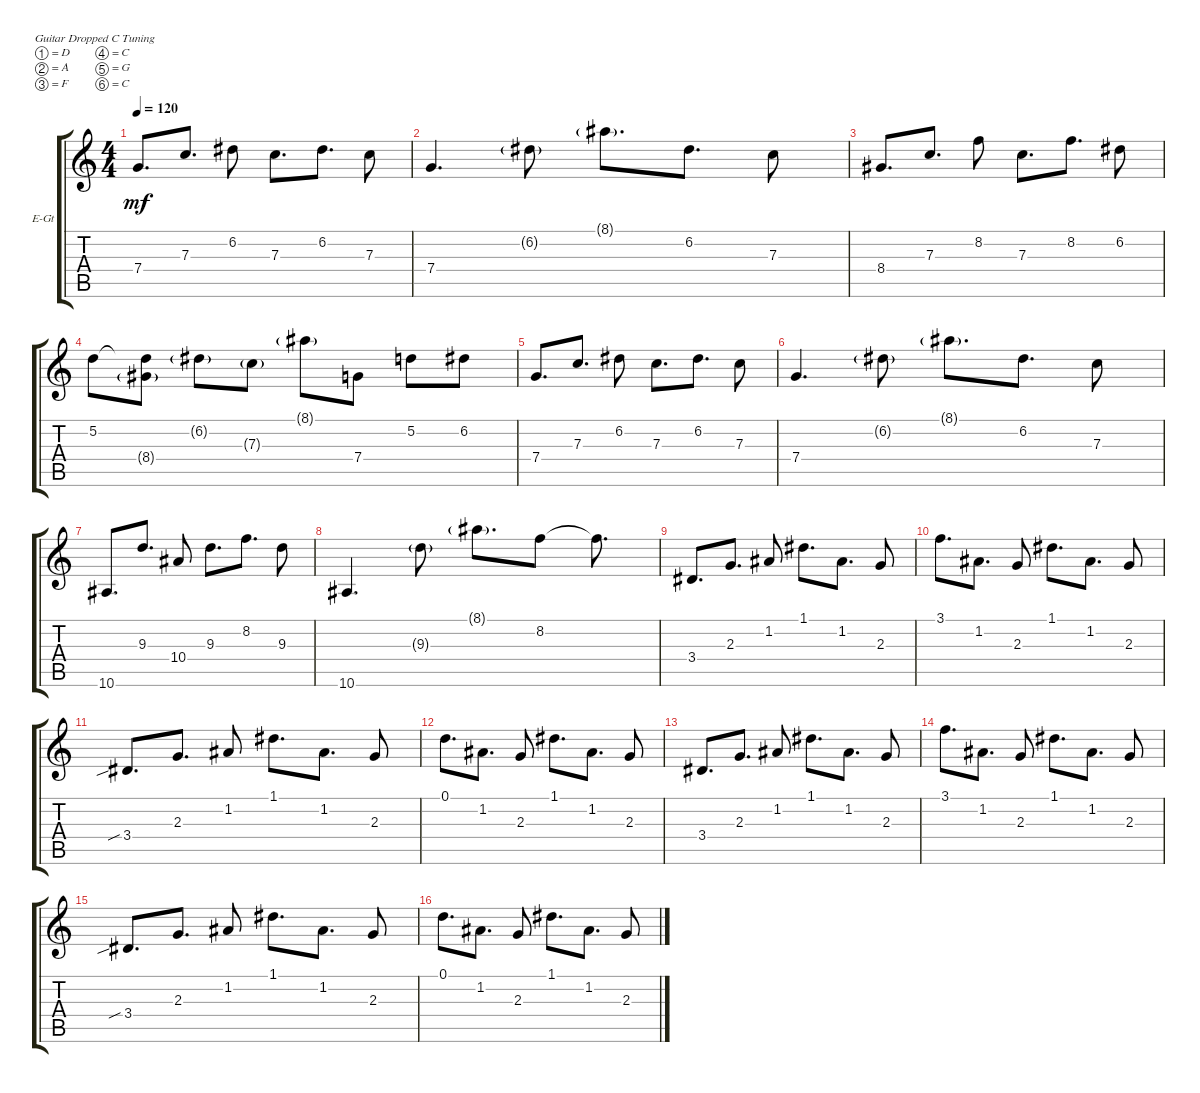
\defaultSystemsLayout 4
\bracketExtendMode groupsimilarinstruments
\firstSystemTrackNameOrientation horizontal
\otherSystemsTrackNameOrientation horizontal
\track ("Uruha I" "E-Gt") {instrument distortionguitar}
\staff {score tabs}
\tuning (D4 A3 F3 C3 G2 C2)
\ts (4 4)
\tempo 120
\clef g2
\ks c
7.4.8{d dy mf} 7.3.8{d} 6.2.8 7.3.8{d} 6.2.8{d} 7.3.8 |
7.4.4{d} 6.2{g}.8 8.1{g}.8{d} 6.2.8{d} 7.3.8 |
8.4.8{d} 7.3.8{d} 8.2.8 7.3.8{d} 8.2.8{d} 6.2.8 |
5.2.8 (8.4{g} 5.2{t}).8 6.2{g}.8 7.3{g}.8 8.1{g}.8 7.4.8 5.2.8 6.2.8 |
7.4.8{d} 7.3.8{d} 6.2.8 7.3.8{d} 6.2.8{d} 7.3.8 |
7.4.4{d} 6.2{g}.8 8.1{g}.8{d} 6.2.8{d} 7.3.8 |
10.6.8{d} 9.3.8{d} 10.4.8 9.3.8{d} 8.2.8{d} 9.3.8 |
10.6.4{d} 9.3{g}.8 8.1{g}.8{d} 8.2.8 8.2{t}.8{d} |
3.4.8{d} 2.3.8{d} 1.2.8 1.1.8{d} 1.2.8{d} 2.3.8 |
3.1.8{d} 1.2.8{d} 2.3.8 1.1.8{d} 1.2.8{d} 2.3.8 |
3.4{sib}.8{d} 2.3.8{d} 1.2.8 1.1.8{d} 1.2.8{d} 2.3.8 |
0.1.8{d} 1.2.8{d} 2.3.8 1.1.8{d} 1.2.8{d} 2.3.8 |
3.4.8{d} 2.3.8{d} 1.2.8 1.1.8{d} 1.2.8{d} 2.3.8 |
3.1.8{d} 1.2.8{d} 2.3.8 1.1.8{d} 1.2.8{d} 2.3.8 |
3.4{sib}.8{d} 2.3.8{d} 1.2.8 1.1.8{d} 1.2.8{d} 2.3.8 |
0.1.8{d} 1.2.8{d} 2.3.8 1.1.8{d} 1.2.8{d} 2.3.8
